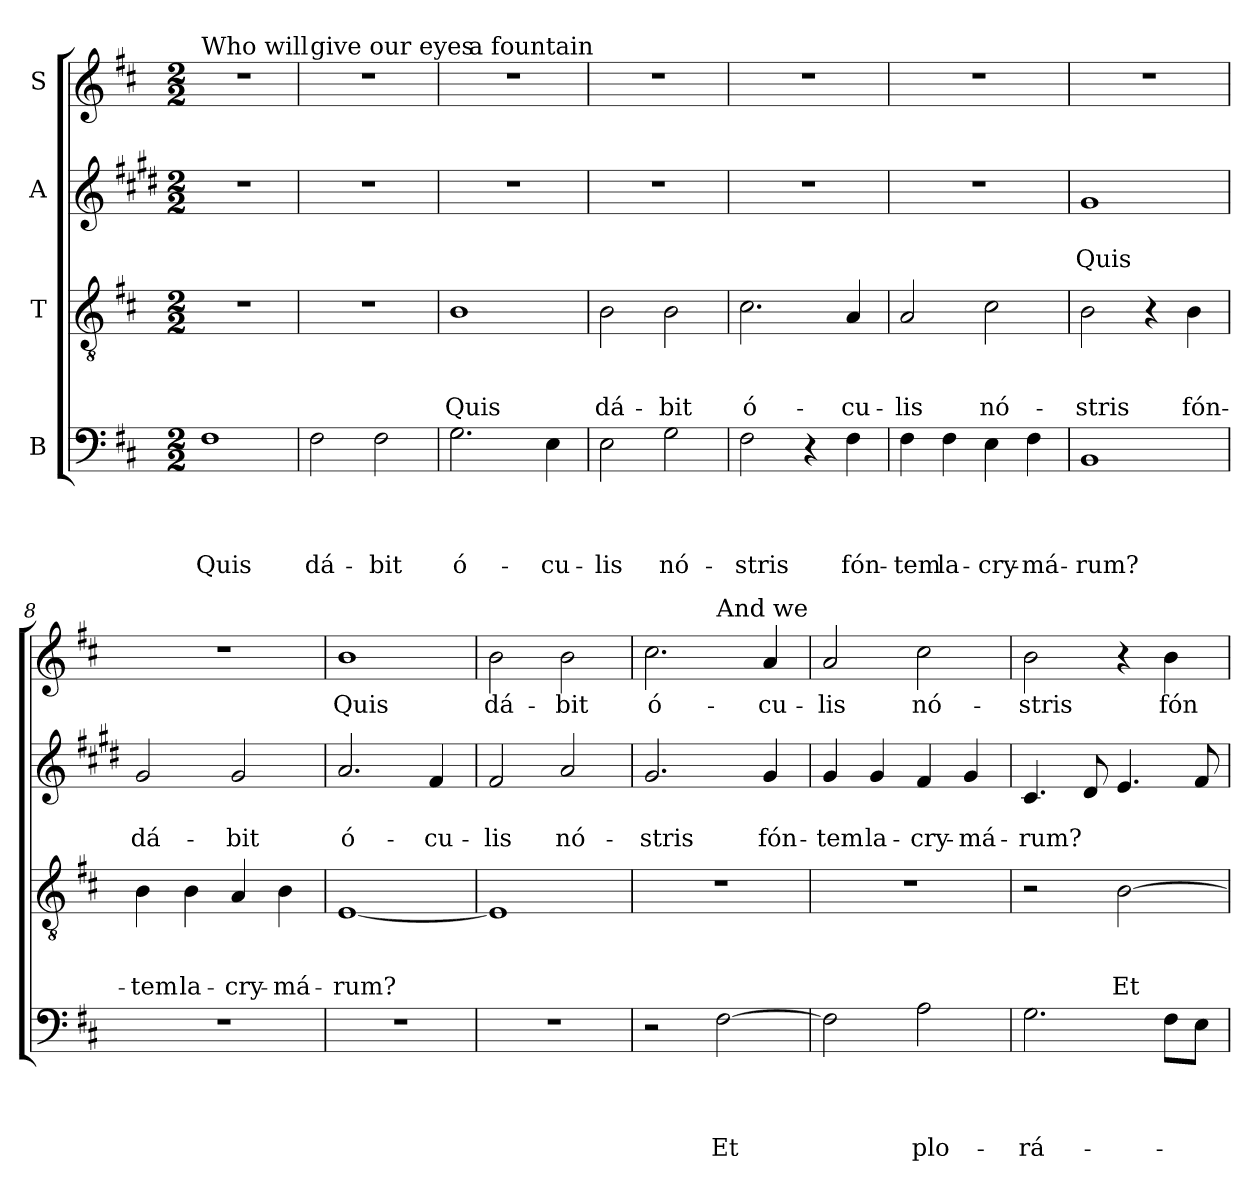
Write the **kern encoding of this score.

**kern	**text	**text	**text	**text	**kern	**text	**text	**text	**kern	**text	**text	**kern	**text
*part4	*part4	*part4	*part4	*part4	*part3	*part3	*part3	*part3	*part2	*part2	*part2	*part1	*part1
*staff4	*staff4	*staff4	*staff4	*staff4	*staff3	*staff3	*staff3	*staff3	*staff2	*staff2	*staff2	*staff1	*staff1
*I"B	*	*	*	*	*I"T	*	*	*	*I"A	*	*	*I"S	*
*clefF4	*	*	*	*	*clefGv2	*	*	*	*clefG2	*	*	*clefG2	*
*	*	*	*	*	*	*	*	*	*ITrd1c2	*	*	*	*
*k[f#c#]	*	*	*	*	*k[f#c#]	*	*	*	*k[f#c#]	*	*	*k[f#c#]	*
*D:	*	*	*	*	*D:	*	*	*	*D:	*	*	*D:	*
*M2/2	*	*	*	*	*M2/2	*	*	*	*M2/2	*	*	*M2/2	*
=1	=1	=1	=1	=1	=1	=1	=1	=1	=1	=1	=1	=1	=1
!	!	!	!	!	!	!	!	!	!	!	!	!LO:TX:a:t=Who will	!
!	!	!	!	!LO:LY:b	!	!	!	!	!	!	!	!	!
1F#	.	.	.	Quis	1r	.	.	.	1r	.	.	1r	.
=2	=2	=2	=2	=2	=2	=2	=2	=2	=2	=2	=2	=2	=2
!	!	!	!	!	!	!	!	!	!	!	!	!LO:TX:a:t=give our eyes	!
!	!	!	!	!LO:LY:b	!	!	!	!	!	!	!	!	!
2F#\	.	.	.	dá-	1r	.	.	.	1r	.	.	1r	.
!	!	!	!	!LO:LY:b	!	!	!	!	!	!	!	!	!
2F#\	.	.	.	-bit	.	.	.	.	.	.	.	.	.
=3	=3	=3	=3	=3	=3	=3	=3	=3	=3	=3	=3	=3	=3
!	!	!	!	!LO:LY:b	!	!	!	!LO:LY:b	!	!	!	!	!
*	*	*	*	*	*	*	*	*	*	*	*	*^	*
2.G\	.	.	.	ó-	1B	.	.	Quis	1r	.	.	1r	16ryy	.
!	!	!	!	!	!	!	!	!	!	!	!	!	!LO:TX:a:t=a fountain	!
.	.	.	.	.	.	.	.	.	.	.	.	.	2...ryy	.
!	!	!	!	!LO:LY:b	!	!	!	!	!	!	!	!	!	!
4E\	.	.	.	-cu-	.	.	.	.	.	.	.	.	.	.
=4	=4	=4	=4	=4	=4	=4	=4	=4	=4	=4	=4	=4	=4	=4
!	!	!	!	!	!	!	!	!	!	!	!	!LO:TX:a:t=of tears?	!	!
!	!	!	!	!LO:LY:b	!	!	!	!LO:LY:b	!	!	!	!	!	!
*	*	*	*	*	*	*	*	*	*	*	*	*v	*v	*
2E\	.	.	.	-lis	2B\	.	.	dá-	1r	.	.	1r	.
!	!	!	!	!LO:LY:b	!	!	!	!LO:LY:b	!	!	!	!	!
2G\	.	.	.	nó-	2B\	.	.	-bit	.	.	.	.	.
=5	=5	=5	=5	=5	=5	=5	=5	=5	=5	=5	=5	=5	=5
!	!	!	!	!LO:LY:b	!	!	!	!LO:LY:b	!	!	!	!	!
2F#\	.	.	.	-stris	2.c#\	.	.	ó-	1r	.	.	1r	.
4r	.	.	.	.	.	.	.	.	.	.	.	.	.
!	!	!	!	!LO:LY:b	!	!	!	!LO:LY:b	!	!	!	!	!
4F#\	.	.	.	fón-	4A/	.	.	-cu-	.	.	.	.	.
=6	=6	=6	=6	=6	=6	=6	=6	=6	=6	=6	=6	=6	=6
!	!	!	!	!LO:LY:b	!	!	!	!LO:LY:b	!	!	!	!	!
4F#\	.	.	.	-tem	2A/	.	.	-lis	1r	.	.	1r	.
!	!	!	!	!LO:LY:b	!	!	!	!	!	!	!	!	!
4F#\	.	.	.	la-	.	.	.	.	.	.	.	.	.
!	!	!	!	!LO:LY:b	!	!	!	!LO:LY:b	!	!	!	!	!
4E\	.	.	.	-cry-	2c#\	.	.	nó-	.	.	.	.	.
!	!	!	!	!LO:LY:b	!	!	!	!	!	!	!	!	!
4F#\	.	.	.	-má-	.	.	.	.	.	.	.	.	.
!!LO:LB:g=z
=7	=7	=7	=7	=7	=7	=7	=7	=7	=7	=7	=7	=7	=7
!	!	!	!	!LO:LY:b	!	!	!	!LO:LY:b	!	!	!LO:LY:b	!	!
1BB	.	.	.	-rum?	2B\	.	.	-stris	1f#	.	Quis	1r	.
.	.	.	.	.	4r	.	.	.	.	.	.	.	.
!	!	!	!	!	!	!	!	!LO:LY:b	!	!	!	!	!
.	.	.	.	.	4B\	.	.	fón-	.	.	.	.	.
=8	=8	=8	=8	=8	=8	=8	=8	=8	=8	=8	=8	=8	=8
!	!	!	!	!	!	!	!	!LO:LY:b	!	!	!LO:LY:b	!	!
1r	.	.	.	.	4B\	.	.	-tem	2f#/	.	dá-	1r	.
!	!	!	!	!	!	!	!	!LO:LY:b	!	!	!	!	!
.	.	.	.	.	4B\	.	.	la-	.	.	.	.	.
!	!	!	!	!	!	!	!	!LO:LY:b	!	!	!LO:LY:b	!	!
.	.	.	.	.	4A/	.	.	-cry-	2f#/	.	-bit	.	.
!	!	!	!	!	!	!	!	!LO:LY:b	!	!	!	!	!
.	.	.	.	.	4B\	.	.	-má-	.	.	.	.	.
=9	=9	=9	=9	=9	=9	=9	=9	=9	=9	=9	=9	=9	=9
!	!	!	!	!	!	!	!	!LO:LY:b	!	!	!LO:LY:b	!	!LO:LY:b
1r	.	.	.	.	[1E	.	.	-rum?	2.g/	.	ó-	1b	Quis
!	!	!	!	!	!	!	!	!	!	!	!LO:LY:b	!	!
.	.	.	.	.	.	.	.	.	4e/	.	-cu-	.	.
=10	=10	=10	=10	=10	=10	=10	=10	=10	=10	=10	=10	=10	=10
!	!	!	!	!	!	!	!	!	!	!	!LO:LY:b	!	!LO:LY:b
1r	.	.	.	.	1E]	.	.	.	2e/	.	-lis	2b\	dá-
!	!	!	!	!	!	!	!	!	!	!	!LO:LY:b	!	!LO:LY:b
.	.	.	.	.	.	.	.	.	2g/	.	nó-	2b\	-bit
=11	=11	=11	=11	=11	=11	=11	=11	=11	=11	=11	=11	=11	=11
!	!	!	!	!	!	!	!	!	!	!	!LO:LY:b	!	!LO:LY:b
*	*	*	*	*	*	*	*	*	*	*	*	*^	*
2r	.	.	.	.	1r	.	.	.	2.f#/	.	-stris	2.cc#\	2ryy	ó-
!	!	!	!	!	!	!	!	!	!	!	!	!	!LO:TX:a:t=And we	!
!	!	!	!	!LO:LY:b	!	!	!	!	!	!	!	!	!	!
[2F#\	.	.	.	Et	.	.	.	.	.	.	.	.	2ryy	.
!	!	!	!	!	!	!	!	!	!	!	!LO:LY:b	!	!	!LO:LY:b
.	.	.	.	.	.	.	.	.	4f#/	.	fón-	4a/	.	-cu-
=12	=12	=12	=12	=12	=12	=12	=12	=12	=12	=12	=12	=12	=12	=12
!	!	!	!	!	!	!	!	!	!	!	!	!LO:TX:a:t=shall weep	!	!
!	!	!	!	!	!	!	!	!	!	!	!LO:LY:b	!	!	!LO:LY:b
*	*	*	*	*	*	*	*	*	*	*	*	*v	*v	*
2F#\]	.	.	.	.	1r	.	.	.	4f#/	.	-tem	2a/	-lis
!	!	!	!	!	!	!	!	!	!	!	!LO:LY:b	!	!
.	.	.	.	.	.	.	.	.	4f#/	.	la-	.	.
!	!	!	!	!LO:LY:b	!	!	!	!	!	!	!LO:LY:b	!	!LO:LY:b
2A\	.	.	.	plo-	.	.	.	.	4e/	.	-cry-	2cc#\	nó-
!	!	!	!	!	!	!	!	!	!	!	!LO:LY:b	!	!
.	.	.	.	.	.	.	.	.	4f#/	.	-má-	.	.
!!LO:PB:g=z
=13	=13	=13	=13	=13	=13	=13	=13	=13	=13	=13	=13	=13	=13
!	!	!	!	!LO:LY:b	!	!	!	!	!	!	!LO:LY:b	!	!LO:LY:b
2.G\	.	.	.	-rá-	2r	.	.	.	4.B/	.	-rum?	2b\	-stris
.	.	.	.	.	.	.	.	.	8c#/	.	.	.	.
!	!	!	!	!	!	!	!	!LO:LY:b	!	!	!	!	!
.	.	.	.	.	[2B\	.	.	Et	4.d/	.	.	4r	.
!	!	!	!	!	!	!	!	!	!	!	!	!	!LO:LY:b
8F#\L	.	.	.	.	.	.	.	.	.	.	.	4b\	fón-
8E\J	.	.	.	.	.	.	.	.	8e/	.	.	.	.
=	=	=	=	=	=	=	=	=	=	=	=	=	=
*-	*-	*-	*-	*-	*-	*-	*-	*-	*-	*-	*-	*-	*-
